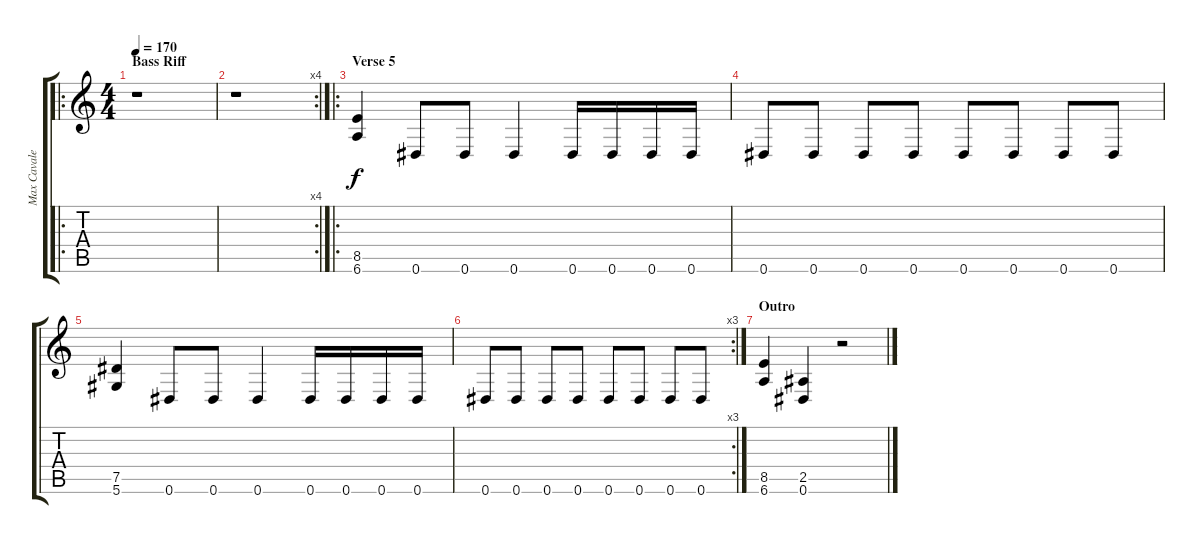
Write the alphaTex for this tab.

\track ("Max Cavalera" "Max Cavale") {instrument distortionguitar}
\staff {score tabs}
\tuning (Eb4 Bb3 Gb3 Db3 Ab2 Eb2) {hide}
\ro
\ts (4 4)
\section ("" "Bass Riff")
\tempo 170
\clef g2
\ks c
r.1{dy f} |
\rc 4
r.1 |
\ro
\section ("" "Verse 5")
(8.5 6.6).4 0.6.8 0.6.8 0.6.4 0.6.16 0.6.16 0.6.16 0.6.16 |
0.6.8 0.6.8 0.6.8 0.6.8 0.6.8 0.6.8 0.6.8 0.6.8 |
(7.5 5.6).4 0.6.8 0.6.8 0.6.4 0.6.16 0.6.16 0.6.16 0.6.16 |
\rc 3
0.6.8 0.6.8 0.6.8 0.6.8 0.6.8 0.6.8 0.6.8 0.6.8 |
\section ("" "Outro")
(8.5 6.6).4 (2.5 0.6).4 r.2
